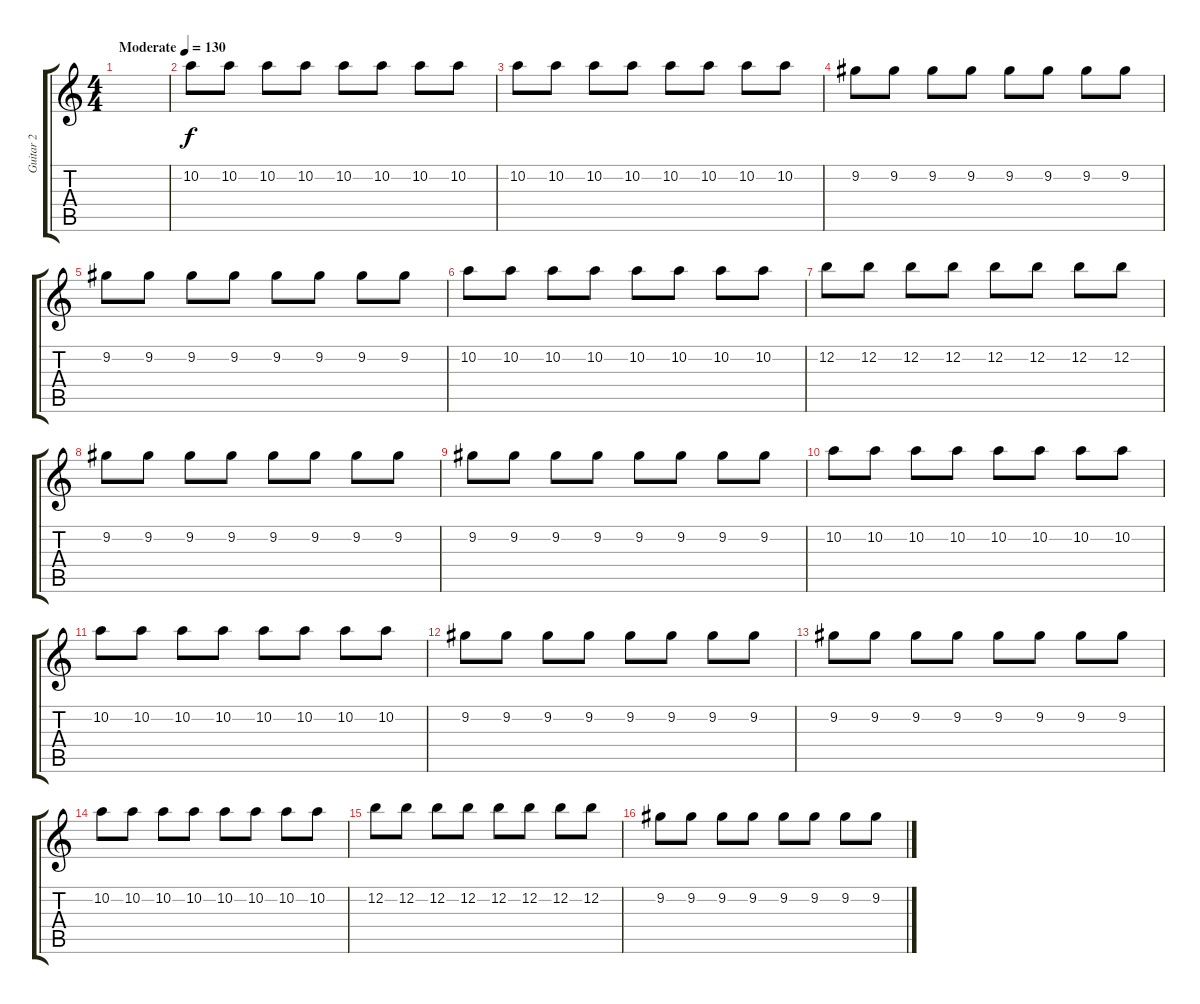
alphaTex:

\track ("Guitar 2" "Guitar 2") {instrument acousticguitarsteel}
\staff {score tabs}
\tuning (E4 B3 G3 D3 A2 E2) {hide}
\ts (4 4)
\tempo (130 "Moderate")
\clef g2
\ks c
|
10.2.8 10.2.8 10.2.8 10.2.8 10.2.8 10.2.8 10.2.8 10.2.8 |
10.2.8 10.2.8 10.2.8 10.2.8 10.2.8 10.2.8 10.2.8 10.2.8 |
9.2.8 9.2.8 9.2.8 9.2.8 9.2.8 9.2.8 9.2.8 9.2.8 |
9.2.8 9.2.8 9.2.8 9.2.8 9.2.8 9.2.8 9.2.8 9.2.8 |
10.2.8 10.2.8 10.2.8 10.2.8 10.2.8 10.2.8 10.2.8 10.2.8 |
12.2.8 12.2.8 12.2.8 12.2.8 12.2.8 12.2.8 12.2.8 12.2.8 |
9.2.8 9.2.8 9.2.8 9.2.8 9.2.8 9.2.8 9.2.8 9.2.8 |
9.2.8 9.2.8 9.2.8 9.2.8 9.2.8 9.2.8 9.2.8 9.2.8 |
10.2.8 10.2.8 10.2.8 10.2.8 10.2.8 10.2.8 10.2.8 10.2.8 |
10.2.8 10.2.8 10.2.8 10.2.8 10.2.8 10.2.8 10.2.8 10.2.8 |
9.2.8 9.2.8 9.2.8 9.2.8 9.2.8 9.2.8 9.2.8 9.2.8 |
9.2.8 9.2.8 9.2.8 9.2.8 9.2.8 9.2.8 9.2.8 9.2.8 |
10.2.8 10.2.8 10.2.8 10.2.8 10.2.8 10.2.8 10.2.8 10.2.8 |
12.2.8 12.2.8 12.2.8 12.2.8 12.2.8 12.2.8 12.2.8 12.2.8 |
9.2.8 9.2.8 9.2.8 9.2.8 9.2.8 9.2.8 9.2.8 9.2.8
